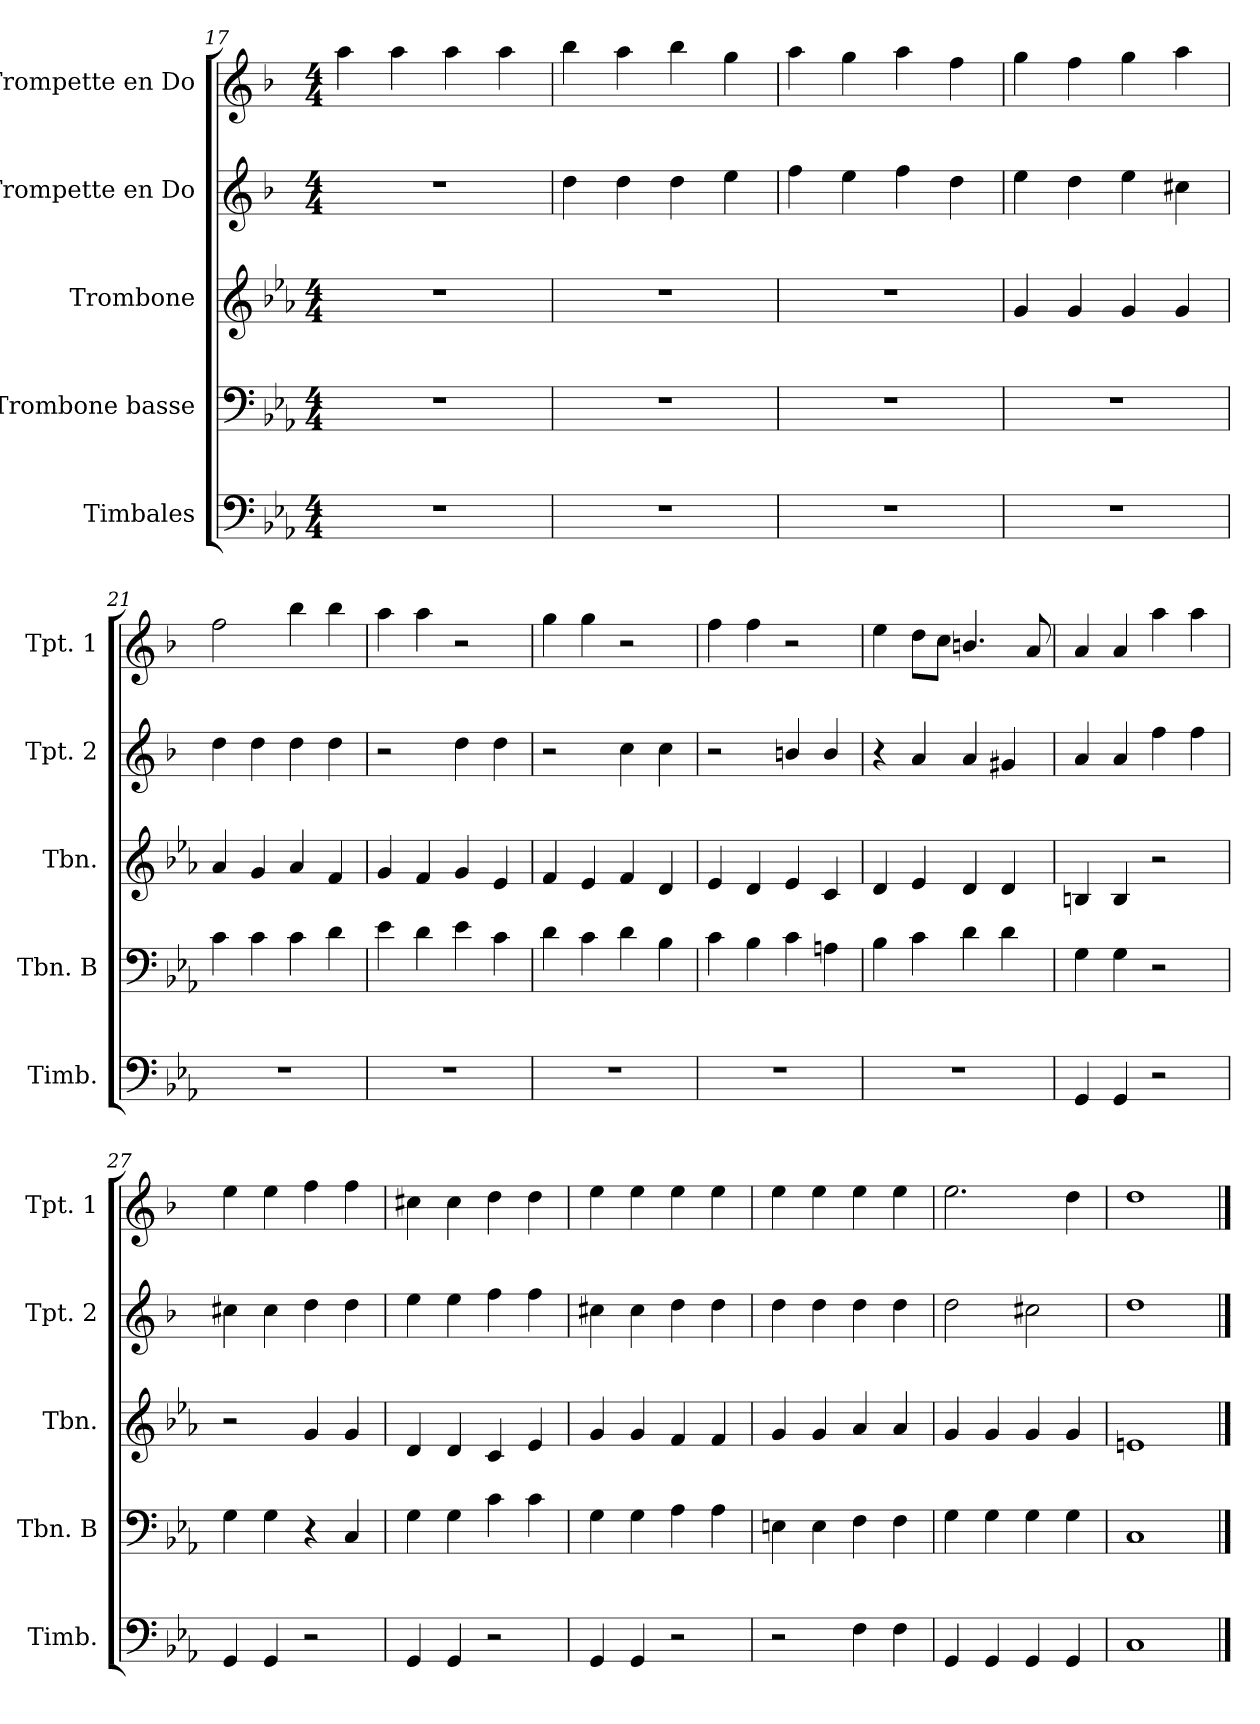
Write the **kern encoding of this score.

**kern	**kern	**kern	**kern	**kern
*part5	*part4	*part3	*part2	*part1
*staff5	*staff4	*staff3	*staff2	*staff1
*I"Timbales	*I"Trombone basse	*I"Trombone	*I"Trompette en Do	*I"Trompette en Do
*I'Timb.	*I'Tbn. B	*I'Tbn.	*I'Tpt. 2	*I'Tpt. 1
!!LO:PB:g=z
*clefF4	*clefF4	*clefG2	*clefG2	*clefG2
*	*	*	*ITrd1c2	*ITrd1c2
*k[b-e-a-]	*k[b-e-a-]	*k[b-e-a-]	*k[b-e-a-]	*k[b-e-a-]
*M4/4	*M4/4	*M4/4	*M4/4	*M4/4
=17	=17	=17	=17	=17
1r	1r	1r	1r	4gg\
.	.	.	.	4gg\
.	.	.	.	4gg\
.	.	.	.	4gg\
=18	=18	=18	=18	=18
1r	1r	1r	4cc\	4aa-\
.	.	.	4cc\	4gg\
.	.	.	4cc\	4aa-\
.	.	.	4dd\	4ff\
=19	=19	=19	=19	=19
1r	1r	1r	4ee-\	4gg\
.	.	.	4dd\	4ff\
.	.	.	4ee-\	4gg\
.	.	.	4cc\	4ee-\
=20	=20	=20	=20	=20
1r	1r	4g/	4dd\	4ff\
.	.	4g/	4cc\	4ee-\
.	.	4g/	4dd\	4ff\
.	.	4g/	4bn\	4gg\
=21	=21	=21	=21	=21
1r	4c\	4a-/	4cc\	2ee-\
.	4c\	4g/	4cc\	.
.	4c\	4a-/	4cc\	4aa-\
.	4d\	4f/	4cc\	4aa-\
!!LO:LB:g=z
=22	=22	=22	=22	=22
1r	4e-\	4g/	2r	4gg\
.	4d\	4f/	.	4gg\
.	4e-\	4g/	4cc\	2r
.	4c\	4e-/	4cc\	.
=23	=23	=23	=23	=23
1r	4d\	4f/	2r	4ff\
.	4c\	4e-/	.	4ff\
.	4d\	4f/	4b-\	2r
.	4B-\	4d/	4b-\	.
=24	=24	=24	=24	=24
1r	4c\	4e-/	2r	4ee-\
.	4B-\	4d/	.	4ee-\
.	4c\	4e-/	4an/	2r
.	4An\	4c/	4a/	.
=25	=25	=25	=25	=25
1r	4B-\	4d/	4r	4dd\
.	4c\	4e-/	4g/	8cc\L
.	.	.	.	8b-\J
.	4d\	4d/	4g/	4.an/
.	4d\	4d/	4f#X/	.
.	.	.	.	8g/
=26	=26	=26	=26	=26
4GG/	4G\	4Bn/	4g/	4g/
4GG/	4G\	4B/	4g/	4g/
2r	2r	2r	4ee-\	4gg\
.	.	.	4ee-\	4gg\
!!LO:LB:g=z
=27	=27	=27	=27	=27
4GG/	4G\	2r	4bn\	4dd\
4GG/	4G\	.	4b\	4dd\
2r	4r	4g/	4cc\	4ee-\
.	4C/	4g/	4cc\	4ee-\
=28	=28	=28	=28	=28
4GG/	4G\	4d/	4dd\	4bn\
4GG/	4G\	4d/	4dd\	4b\
2r	4c\	4c/	4ee-\	4cc\
.	4c\	4e-/	4ee-\	4cc\
=29	=29	=29	=29	=29
4GG/	4G\	4g/	4bn\	4dd\
4GG/	4G\	4g/	4b\	4dd\
2r	4A-\	4f/	4cc\	4dd\
.	4A-\	4f/	4cc\	4dd\
=30	=30	=30	=30	=30
2r	4En\	4g/	4cc\	4dd\
.	4E\	4g/	4cc\	4dd\
4F\	4F\	4a-/	4cc\	4dd\
4F\	4F\	4a-/	4cc\	4dd\
=31	=31	=31	=31	=31
4GG/	4G\	4g/	2cc\	2.dd\
4GG/	4G\	4g/	.	.
4GG/	4G\	4g/	2bn\	.
4GG/	4G\	4g/	.	4cc\
=32	=32	=32	=32	=32
1C	1C	1en	1cc	1cc
==	==	==	==	==
*-	*-	*-	*-	*-
